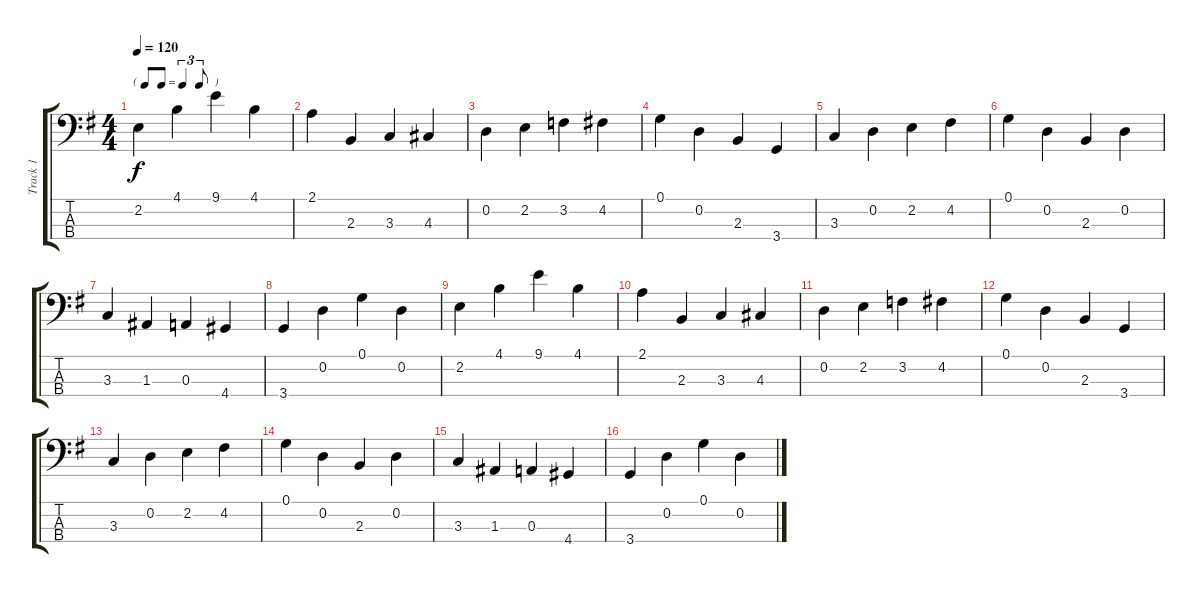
\track ("Track 1" "Track 1") {instrument electricbassfinger}
\staff {score tabs}
\tuning (G2 D2 A1 E1) {hide}
\ts (4 4)
\tf triplet8th
\tempo 120
\clef f4
\ks g
2.2.4{dy f} 4.1.4 9.1.4 4.1.4 |
2.1.4 2.3.4 3.3.4 4.3.4 |
0.2.4 2.2.4 3.2.4 4.2.4 |
0.1.4 0.2.4 2.3.4 3.4.4 |
3.3.4 0.2.4 2.2.4 4.2.4 |
0.1.4 0.2.4 2.3.4 0.2.4 |
3.3.4 1.3.4 0.3.4 4.4.4 |
3.4.4 0.2.4 0.1.4 0.2.4 |
2.2.4 4.1.4 9.1.4 4.1.4 |
2.1.4 2.3.4 3.3.4 4.3.4 |
0.2.4 2.2.4 3.2.4 4.2.4 |
0.1.4 0.2.4 2.3.4 3.4.4 |
3.3.4 0.2.4 2.2.4 4.2.4 |
0.1.4 0.2.4 2.3.4 0.2.4 |
3.3.4 1.3.4 0.3.4 4.4.4 |
3.4.4 0.2.4 0.1.4 0.2.4
